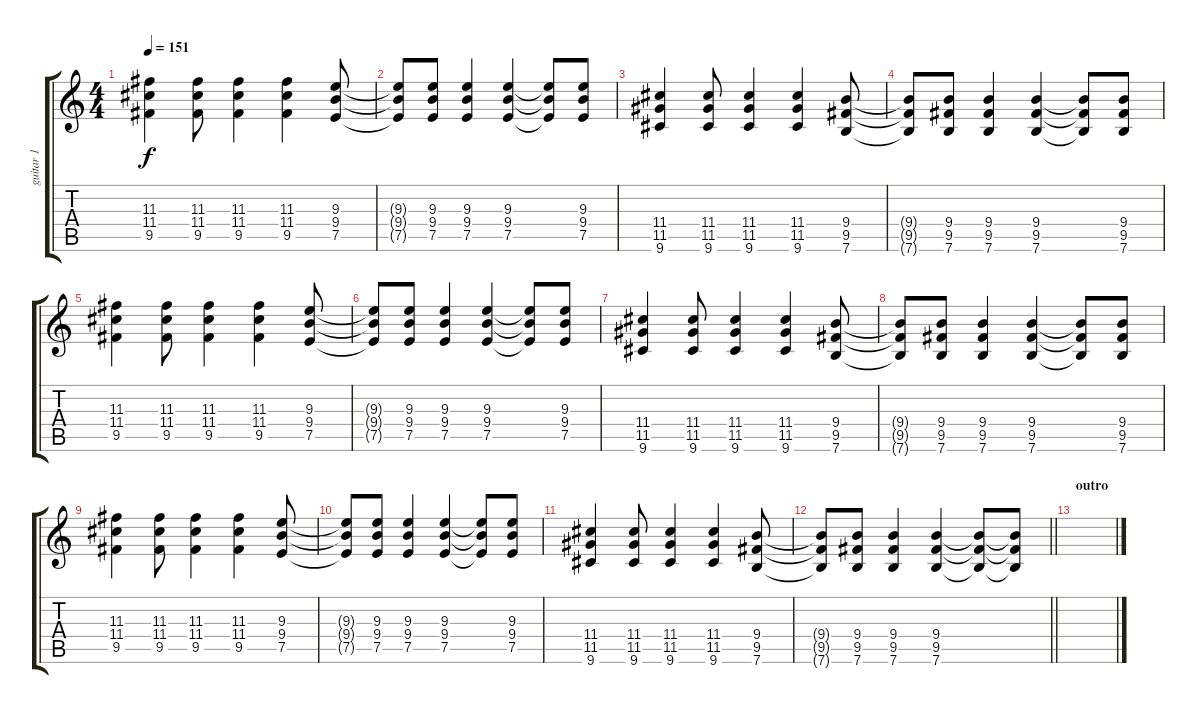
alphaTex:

\track ("guitar 1" "guitar 1") {instrument electricguitarclean}
\staff {score tabs}
\tuning (E4 B3 G3 D3 A2 E2) {hide}
\ts (4 4)
\tempo 151
\clef g2
\ks c
(11.3 11.4 9.5).4{dy f} (11.3 11.4 9.5).8 (11.3 11.4 9.5).4 (11.3 11.4 9.5).4 (9.3 9.4 7.5).8 |
(9.3{t} 9.4{t} 7.5{t}).8 (9.3 9.4 7.5).8 (9.3 9.4 7.5).4 (9.3 9.4 7.5).4 (9.3{t} 9.4{t} 7.5{t}).8 (9.3 9.4 7.5).8 |
(11.4 11.5 9.6).4 (11.4 11.5 9.6).8 (11.4 11.5 9.6).4 (11.4 11.5 9.6).4 (9.4 9.5 7.6).8 |
(9.4{t} 9.5{t} 7.6{t}).8 (9.4 9.5 7.6).8 (9.4 9.5 7.6).4 (9.4 9.5 7.6).4 (9.4{t} 9.5{t} 7.6{t}).8 (9.4 9.5 7.6).8 |
(11.3 11.4 9.5).4 (11.3 11.4 9.5).8 (11.3 11.4 9.5).4 (11.3 11.4 9.5).4 (9.3 9.4 7.5).8 |
(9.3{t} 9.4{t} 7.5{t}).8 (9.3 9.4 7.5).8 (9.3 9.4 7.5).4 (9.3 9.4 7.5).4 (9.3{t} 9.4{t} 7.5{t}).8 (9.3 9.4 7.5).8 |
(11.4 11.5 9.6).4 (11.4 11.5 9.6).8 (11.4 11.5 9.6).4 (11.4 11.5 9.6).4 (9.4 9.5 7.6).8 |
(9.4{t} 9.5{t} 7.6{t}).8 (9.4 9.5 7.6).8 (9.4 9.5 7.6).4 (9.4 9.5 7.6).4 (9.4{t} 9.5{t} 7.6{t}).8 (9.4 9.5 7.6).8 |
(11.3 11.4 9.5).4 (11.3 11.4 9.5).8 (11.3 11.4 9.5).4 (11.3 11.4 9.5).4 (9.3 9.4 7.5).8 |
(9.3{t} 9.4{t} 7.5{t}).8 (9.3 9.4 7.5).8 (9.3 9.4 7.5).4 (9.3 9.4 7.5).4 (9.3{t} 9.4{t} 7.5{t}).8 (9.3 9.4 7.5).8 |
(11.4 11.5 9.6).4 (11.4 11.5 9.6).8 (11.4 11.5 9.6).4 (11.4 11.5 9.6).4 (9.4 9.5 7.6).8 |
\barLineRight lightlight
(9.4{t} 9.5{t} 7.6{t}).8 (9.4 9.5 7.6).8 (9.4 9.5 7.6).4 (9.4 9.5 7.6).4 (9.4{t} 9.5{t} 7.6{t}).8 (9.4{t} 9.5{t} 7.6{t}).8 |
\section ("" "outro")
